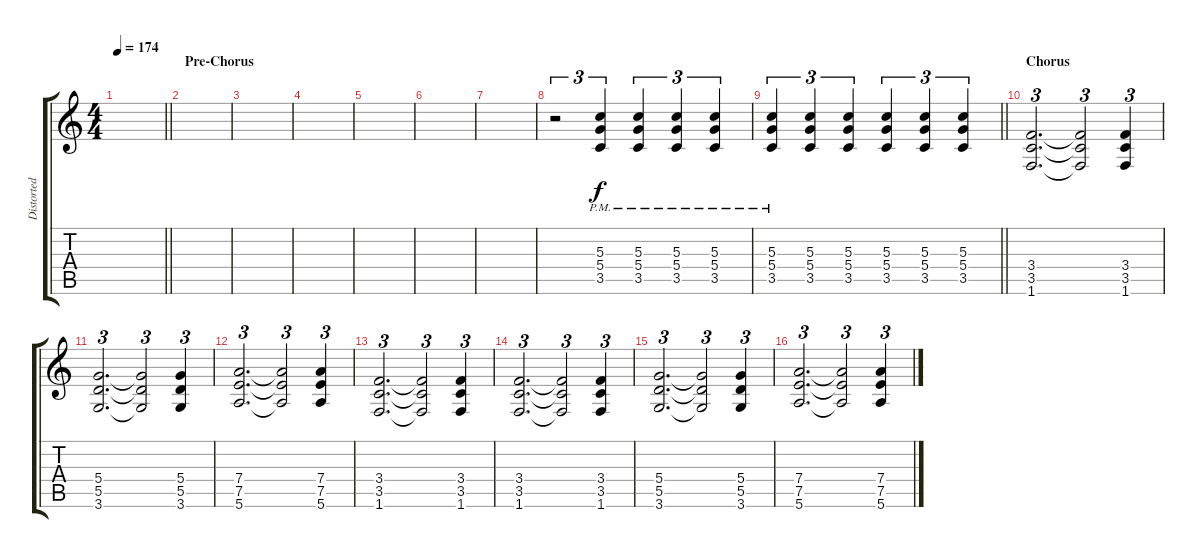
\track ("Distorted Guitar" "Distorted ") {instrument distortionguitar}
\staff {score tabs}
\tuning (E4 B3 G3 D3 A2 E2) {hide}
\ts (4 4)
\tempo 174
\clef g2
\barLineRight lightlight
\ks c
|
\section ("" "Pre-Chorus")
|
|
|
|
|
|
r.2{tu (3 2)} (5.3{pm} 5.4{pm} 3.5{pm}).4{tu (3 2)} (5.3{pm} 5.4{pm} 3.5{pm}).4{tu (3 2)} (5.3{pm} 5.4{pm} 3.5{pm}).4{tu (3 2)} (5.3{pm} 5.4{pm} 3.5{pm}).4{tu (3 2)} |
\barLineRight lightlight
(5.3{pm} 5.4{pm} 3.5{pm}).4{tu (3 2)} (5.3 5.4 3.5).4{tu (3 2)} (5.3 5.4 3.5).4{tu (3 2)} (5.3 5.4 3.5).4{tu (3 2)} (5.3 5.4 3.5).4{tu (3 2)} (5.3 5.4 3.5).4{tu (3 2)} |
\section ("" "Chorus")
(3.4 3.5 1.6).2{d tu (3 2)} (3.4{t} 3.5{t} 1.6{t}).2{tu (3 2)} (3.4 3.5 1.6).4{tu (3 2)} |
(5.4 5.5 3.6).2{d tu (3 2)} (5.4{t} 5.5{t} 3.6{t}).2{tu (3 2)} (5.4 5.5 3.6).4{tu (3 2)} |
(7.4 7.5 5.6).2{d tu (3 2)} (7.4{t} 7.5{t} 5.6{t}).2{tu (3 2)} (7.4 7.5 5.6).4{tu (3 2)} |
(3.4 3.5 1.6).2{d tu (3 2)} (3.4{t} 3.5{t} 1.6{t}).2{tu (3 2)} (3.4 3.5 1.6).4{tu (3 2)} |
(3.4 3.5 1.6).2{d tu (3 2)} (3.4{t} 3.5{t} 1.6{t}).2{tu (3 2)} (3.4 3.5 1.6).4{tu (3 2)} |
(5.4 5.5 3.6).2{d tu (3 2)} (5.4{t} 5.5{t} 3.6{t}).2{tu (3 2)} (5.4 5.5 3.6).4{tu (3 2)} |
(7.4 7.5 5.6).2{d tu (3 2)} (7.4{t} 7.5{t} 5.6{t}).2{tu (3 2)} (7.4 7.5 5.6).4{tu (3 2)}
